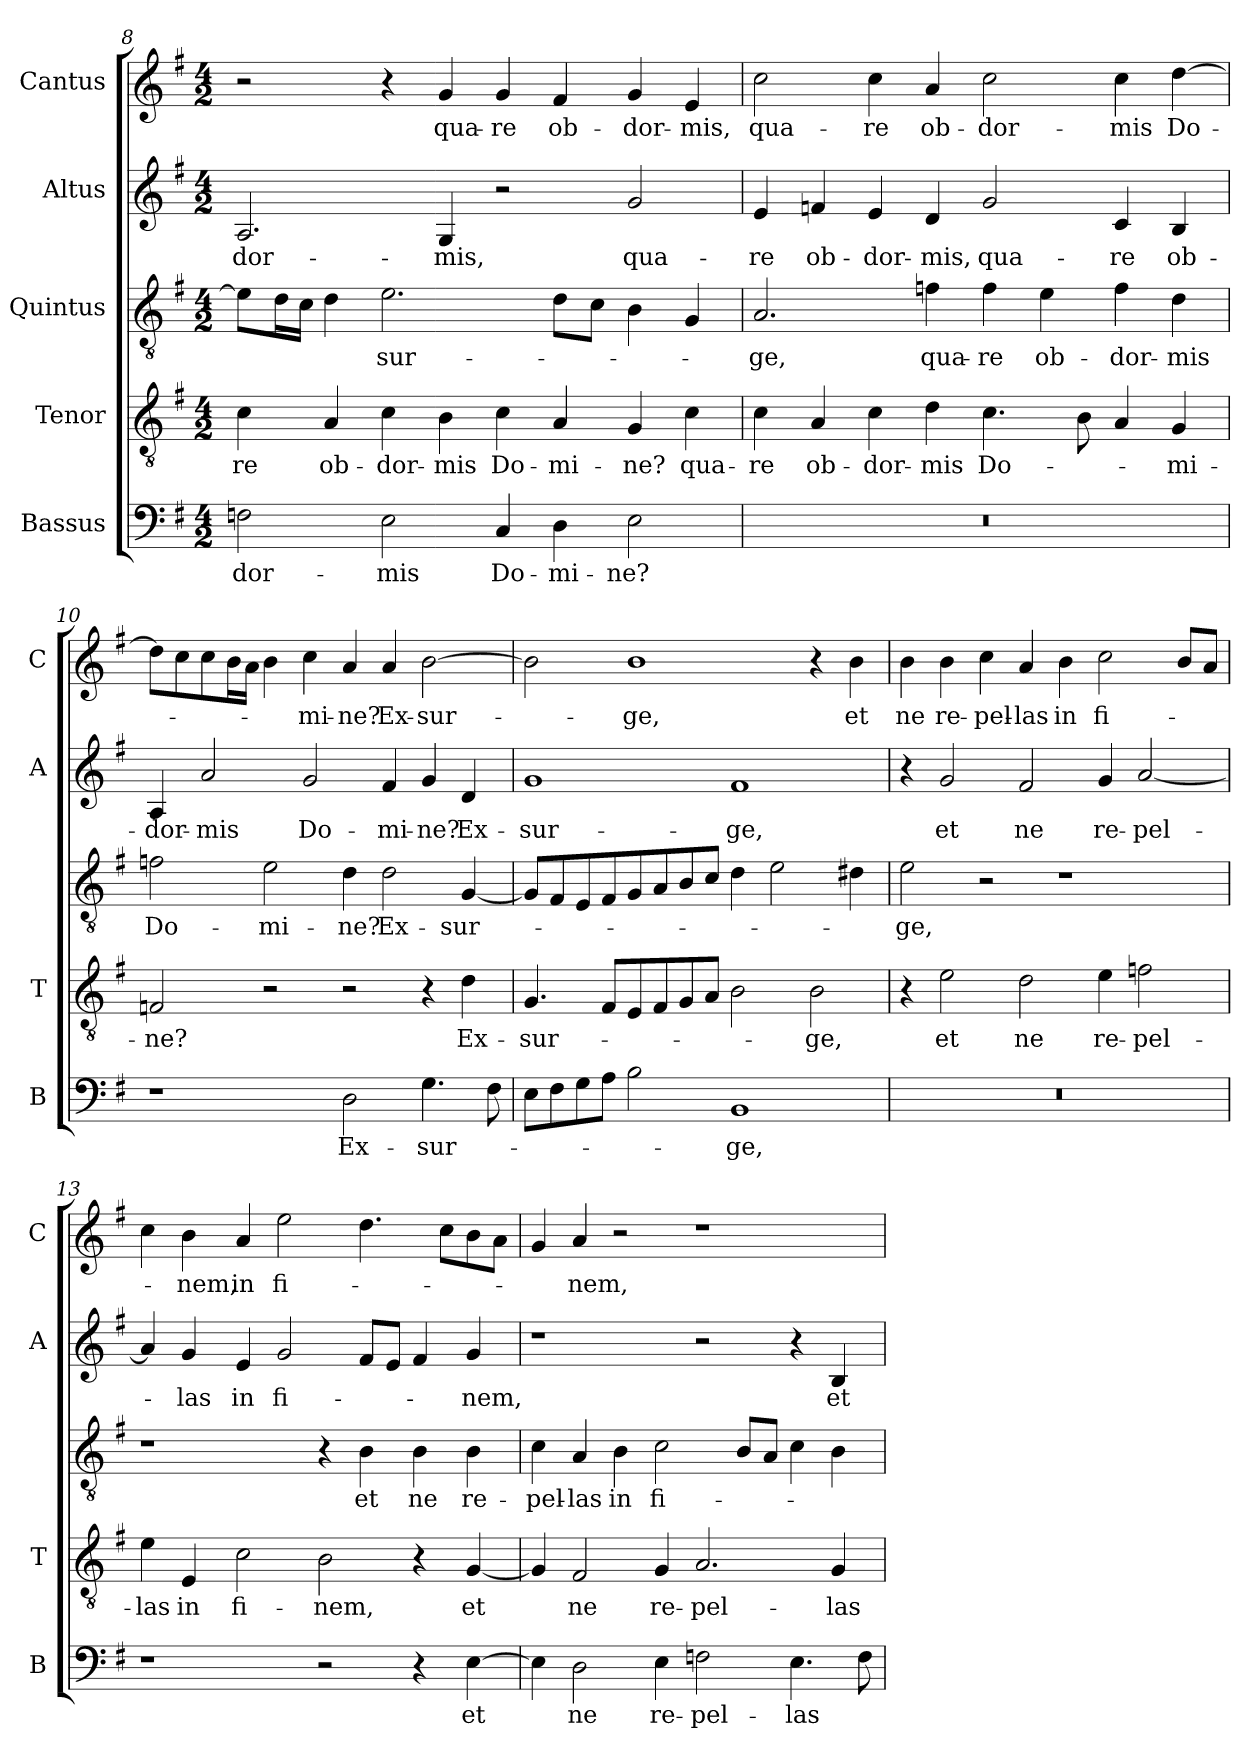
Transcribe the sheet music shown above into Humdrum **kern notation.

**kern	**text	**kern	**text	**kern	**text	**kern	**text	**kern	**text
*part5	*part5	*part4	*part4	*part3	*part3	*part2	*part2	*part1	*part1
*staff5	*staff5	*staff4	*staff4	*staff3	*staff3	*staff2	*staff2	*staff1	*staff1
*I"Bassus	*	*I"Tenor	*	*I"Quintus	*	*I"Altus	*	*I"Cantus	*
*I'B	*	*I'T	*	*	*	*I'A	*	*I'C	*
*clefF4	*	*clefGv2	*	*clefGv2	*	*clefG2	*	*clefG2	*
*k[f#]	*	*k[f#]	*	*k[f#]	*	*k[f#]	*	*k[f#]	*
*G:	*	*G:	*	*G:	*	*G:	*	*G:	*
*M4/2	*	*M4/2	*	*M4/2	*	*M4/2	*	*M4/2	*
=8	=8	=8	=8	=8	=8	=8	=8	=8	=8
!	!LO:LY:b	!	!LO:LY:b	!	!	!	!LO:LY:b	!	!
2Fn\	-dor-	4c\	-re	8e\L]	.	2.A/	-dor-	2r	.
.	.	.	.	16d\L	.	.	.	.	.
.	.	.	.	16c\JJ	.	.	.	.	.
!	!	!	!LO:LY:b	!	!	!	!	!	!
.	.	4A/	ob-	4d\	.	.	.	.	.
!	!LO:LY:b	!	!LO:LY:b	!	!LO:LY:b	!	!	!	!
2E\	-mis	4c\	-dor-	2.e\	-sur-	.	.	4r	.
!	!	!	!LO:LY:b	!	!	!	!LO:LY:b	!	!LO:LY:b
.	.	4B\	-mis	.	.	4G/	-mis,	4g/	qua-
!	!LO:LY:b	!	!LO:LY:b	!	!	!	!	!	!LO:LY:b
4C/	Do-	4c\	Do-	.	.	2r	.	4g/	-re
!	!LO:LY:b	!	!LO:LY:b	!	!	!	!	!	!LO:LY:b
4D\	-mi-	4A/	-mi-	8d\L	.	.	.	4f#/	ob-
.	.	.	.	8c\J	.	.	.	.	.
!	!LO:LY:b	!	!LO:LY:b	!	!	!	!LO:LY:b	!	!LO:LY:b
2E\	-ne?	4G/	-ne?	4B\	.	2g/	qua-	4g/	-dor-
!	!	!	!LO:LY:b	!	!	!	!	!	!LO:LY:b
.	.	4c\	qua-	4G/	.	.	.	4e/	-mis,
=9	=9	=9	=9	=9	=9	=9	=9	=9	=9
!	!	!	!LO:LY:b	!	!LO:LY:b	!	!LO:LY:b	!	!LO:LY:b
0r	.	4c\	-re	2.A/	-ge,	4e/	-re	2cc\	qua-
!	!	!	!LO:LY:b	!	!	!	!LO:LY:b	!	!
.	.	4A/	ob-	.	.	4fn/	ob-	.	.
!	!	!	!LO:LY:b	!	!	!	!LO:LY:b	!	!LO:LY:b
.	.	4c\	-dor-	.	.	4e/	-dor-	4cc\	-re
!	!	!	!LO:LY:b	!	!LO:LY:b	!	!LO:LY:b	!	!LO:LY:b
.	.	4d\	-mis	4fn\	qua-	4d/	-mis,	4a/	ob-
!	!	!	!LO:LY:b	!	!LO:LY:b	!	!LO:LY:b	!	!LO:LY:b
.	.	4.c\	Do-	4f\	-re	2g/	qua-	2cc\	-dor-
!	!	!	!	!	!LO:LY:b	!	!	!	!
.	.	.	.	4e\	ob-	.	.	.	.
.	.	8B\	.	.	.	.	.	.	.
!	!	!	!	!	!LO:LY:b	!	!LO:LY:b	!	!LO:LY:b
.	.	4A/	.	4f\	-dor-	4c/	-re	4cc\	-mis
!	!	!	!LO:LY:b	!	!LO:LY:b	!	!LO:LY:b	!	!LO:LY:b
.	.	4G/	-mi-	4d\	-mis	4B/	ob-	[4dd\	Do-
!!LO:LB:g=z
=10	=10	=10	=10	=10	=10	=10	=10	=10	=10
!	!	!	!LO:LY:b	!	!LO:LY:b	!	!LO:LY:b	!	!
1r	.	2Fn/	-ne?	2fn\	Do-	4A/	-dor-	8dd\L]	.
.	.	.	.	.	.	.	.	8cc\	.
!	!	!	!	!	!	!	!LO:LY:b	!	!
.	.	.	.	.	.	2a/	-mis	8cc\	.
.	.	.	.	.	.	.	.	16b\L	.
.	.	.	.	.	.	.	.	16a\JJ	.
!	!	!	!	!	!LO:LY:b	!	!	!	!
.	.	2r	.	2e\	-mi-	.	.	4b\	.
!	!	!	!	!	!	!	!LO:LY:b	!	!LO:LY:b
.	.	.	.	.	.	2g/	Do-	4cc\	-mi-
!	!LO:LY:b	!	!	!	!LO:LY:b	!	!	!	!LO:LY:b
2D\	Ex-	2r	.	4d\	-ne?	.	.	4a/	-ne?
!	!	!	!	!	!LO:LY:b	!	!LO:LY:b	!	!LO:LY:b
.	.	.	.	2d\	Ex-	4f#/	-mi-	4a/	Ex-
!	!LO:LY:b	!	!	!	!	!	!LO:LY:b	!	!LO:LY:b
4.G\	-sur-	4r	.	.	.	4g/	-ne?	[2b\	-sur-
!	!	!	!LO:LY:b	!	!LO:LY:b	!	!LO:LY:b	!	!
.	.	4d\	Ex-	[4G/	-sur-	4d/	Ex-	.	.
8F#\	.	.	.	.	.	.	.	.	.
=11	=11	=11	=11	=11	=11	=11	=11	=11	=11
!	!	!	!LO:LY:b	!	!	!	!LO:LY:b	!	!
8E\L	.	4.G/	-sur-	8G/L]	.	1g	-sur-	2b\]	.
8F#\	.	.	.	8F#/	.	.	.	.	.
8G\	.	.	.	8E/	.	.	.	.	.
8A\J	.	8F#/L	.	8F#/	.	.	.	.	.
!	!	!	!	!	!	!	!	!	!LO:LY:b
2B\	.	8E/	.	8G/	.	.	.	1b	-ge,
.	.	8F#/	.	8A/	.	.	.	.	.
.	.	8G/	.	8B/	.	.	.	.	.
.	.	8A/J	.	8c/J	.	.	.	.	.
!	!LO:LY:b	!	!	!	!	!	!LO:LY:b	!	!
1BB	-ge,	2B\	.	4d\	.	1f#	-ge,	.	.
.	.	.	.	2e\	.	.	.	.	.
!	!	!	!LO:LY:b	!	!	!	!	!	!
.	.	2B\	-ge,	.	.	.	.	4r	.
!	!	!	!	!	!	!	!	!	!LO:LY:b
.	.	.	.	4d#X\	.	.	.	4b\	et
=12	=12	=12	=12	=12	=12	=12	=12	=12	=12
!	!	!	!	!	!LO:LY:b	!	!	!	!LO:LY:b
0r	.	4r	.	2e\	-ge,	4r	.	4b\	ne
!	!	!	!LO:LY:b	!	!	!	!LO:LY:b	!	!LO:LY:b
.	.	2e\	et	.	.	2g/	et	4b\	re-
!	!	!	!	!	!	!	!	!	!LO:LY:b
.	.	.	.	2r	.	.	.	4cc\	-pel-
!	!	!	!LO:LY:b	!	!	!	!LO:LY:b	!	!LO:LY:b
.	.	2d\	ne	.	.	2f#/	ne	4a/	-las
!	!	!	!	!	!	!	!	!	!LO:LY:b
.	.	.	.	1r	.	.	.	4b\	in
!	!	!	!LO:LY:b	!	!	!	!LO:LY:b	!	!LO:LY:b
.	.	4e\	re-	.	.	4g/	re-	2cc\	fi-
!	!	!	!LO:LY:b	!	!	!	!LO:LY:b	!	!
.	.	2fn\	-pel-	.	.	[2a/	-pel-	.	.
.	.	.	.	.	.	.	.	8b/L	.
.	.	.	.	.	.	.	.	8a/J	.
!!LO:LB:g=z
=13	=13	=13	=13	=13	=13	=13	=13	=13	=13
!	!	!	!LO:LY:b	!	!	!	!	!	!
1r	.	4e\	-las	1r	.	4a/]	.	4cc\	.
!	!	!	!LO:LY:b	!	!	!	!LO:LY:b	!	!LO:LY:b
.	.	4E/	in	.	.	4g/	-las	4b\	-nem,
!	!	!	!LO:LY:b	!	!	!	!LO:LY:b	!	!LO:LY:b
.	.	2c\	fi-	.	.	4e/	in	4a/	in
!	!	!	!	!	!	!	!LO:LY:b	!	!LO:LY:b
.	.	.	.	.	.	2g/	fi-	2ee\	fi-
!	!	!	!LO:LY:b	!	!	!	!	!	!
2r	.	2B\	-nem,	4r	.	.	.	.	.
!	!	!	!	!	!LO:LY:b	!	!	!	!
.	.	.	.	4B\	et	8f#/L	.	4.dd\	.
.	.	.	.	.	.	8e/J	.	.	.
!	!	!	!	!	!LO:LY:b	!	!	!	!
4r	.	4r	.	4B\	ne	4f#/	.	.	.
.	.	.	.	.	.	.	.	8cc\L	.
!	!LO:LY:b	!	!LO:LY:b	!	!LO:LY:b	!	!LO:LY:b	!	!
[4E\	et	[4G/	et	4B\	re-	4g/	-nem,	8b\	.
.	.	.	.	.	.	.	.	8a\J	.
=14	=14	=14	=14	=14	=14	=14	=14	=14	=14
!	!	!	!	!	!LO:LY:b	!	!	!	!
4E\]	.	4G/]	.	4c\	-pel-	1r	.	4g/	.
!	!LO:LY:b	!	!LO:LY:b	!	!LO:LY:b	!	!	!	!LO:LY:b
2D\	ne	2F#/	ne	4A/	-las	.	.	4a/	-nem,
!	!	!	!	!	!LO:LY:b	!	!	!	!
.	.	.	.	4B\	in	.	.	2r	.
!	!LO:LY:b	!	!LO:LY:b	!	!LO:LY:b	!	!	!	!
4E\	re-	4G/	re-	2c\	fi-	.	.	.	.
!	!LO:LY:b	!	!LO:LY:b	!	!	!	!	!	!
2Fn\	-pel-	2.A/	-pel-	.	.	2r	.	1r	.
.	.	.	.	8B/L	.	.	.	.	.
.	.	.	.	8A/J	.	.	.	.	.
!	!LO:LY:b	!	!	!	!	!	!	!	!
4.E\	-las	.	.	4c\	.	4r	.	.	.
!	!	!	!LO:LY:b	!	!	!	!LO:LY:b	!	!
.	.	4G/	-las	4B\	.	4B/	et	.	.
8F\	.	.	.	.	.	.	.	.	.
=	=	=	=	=	=	=	=	=	=
*-	*-	*-	*-	*-	*-	*-	*-	*-	*-
